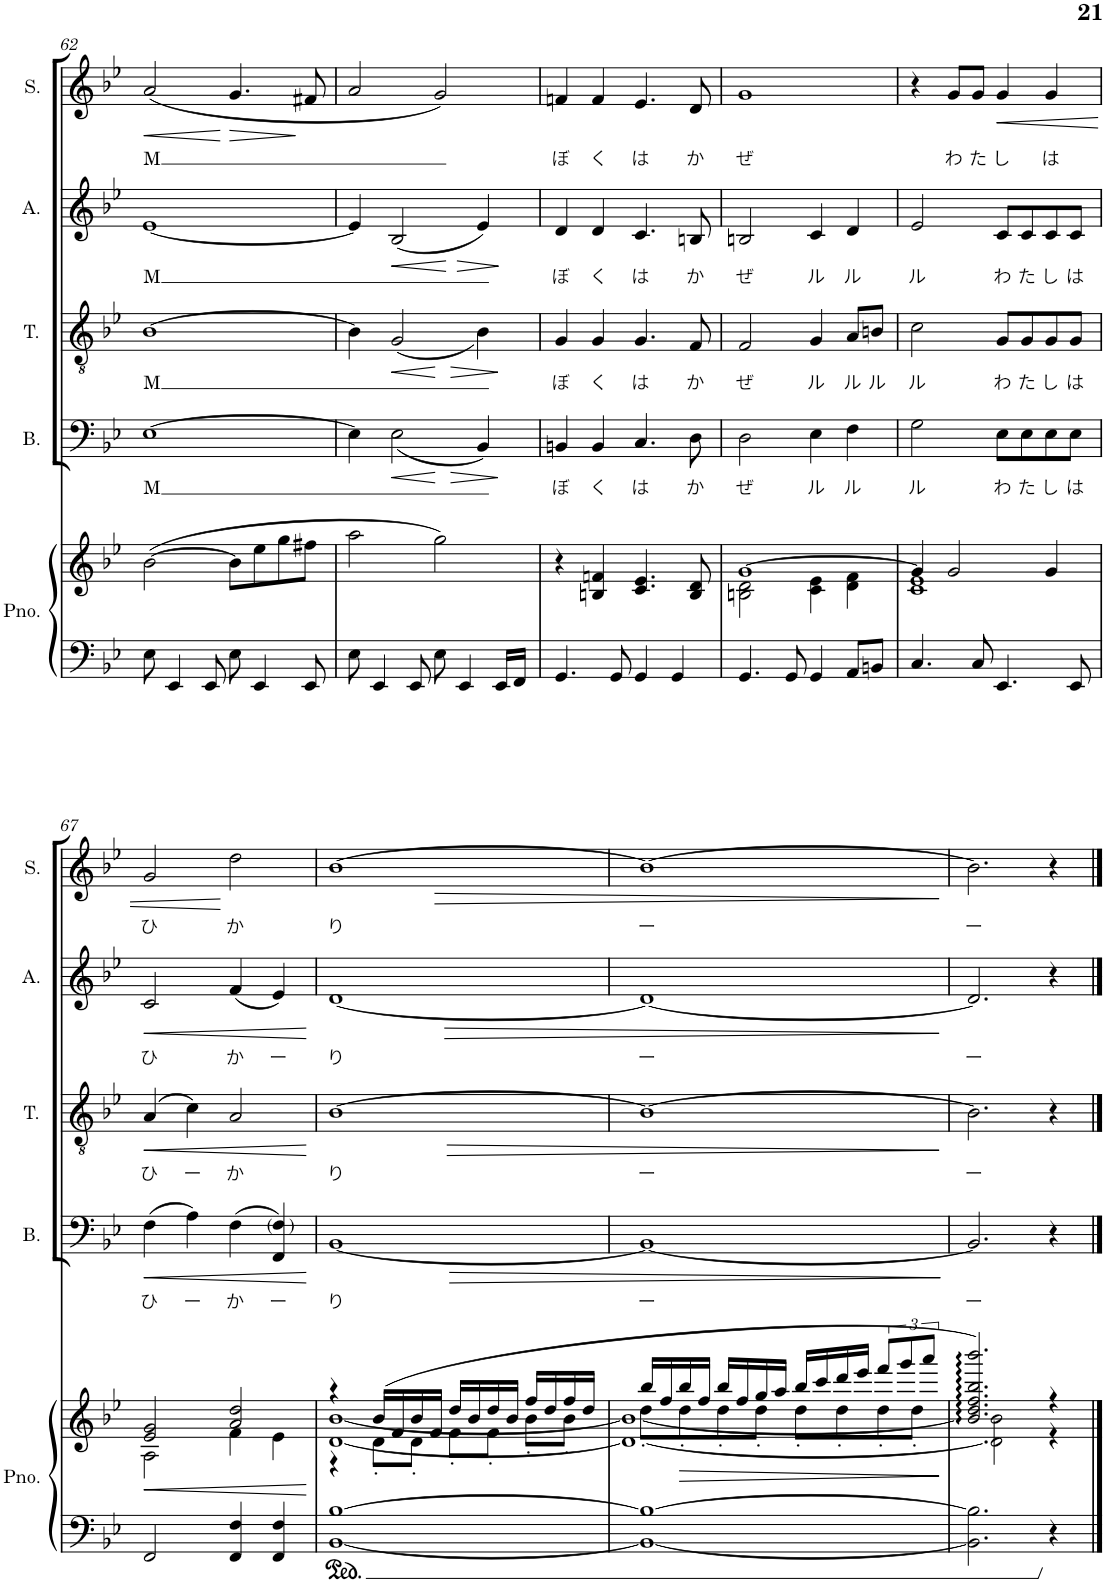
**kern	**kern	**dynam	**kern	**text	**dynam	**kern	**text	**dynam	**kern	**text	**dynam	**kern	**text	**dynam
*part5	*part5	*part5	*part4	*part4	*part4	*part3	*part3	*part3	*part2	*part2	*part2	*part1	*part1	*part1
*staff6	*staff5	*staff5/6	*staff4	*staff4	*staff4	*staff3	*staff3	*staff3	*staff2	*staff2	*staff2	*staff1	*staff1	*staff1
*I"Piano	*	*	*I"Bass	*	*	*I"Tenor	*	*	*I"Alto	*	*	*I"Soprano	*	*
*I'Pno.	*	*	*I'B.	*	*	*I'T.	*	*	*I'A.	*	*	*I'S.	*	*
!!LO:PB:g=z
*clefF4	*clefG2	*	*clefF4	*	*	*clefGv2	*	*	*clefG2	*	*	*clefG2	*	*
*	*	*	*Trd12c21	*	*	*Trd8c14	*	*	*Trd5c9	*	*	*Trd1c2	*	*
*k[b-e-]	*k[b-e-]	*	*k[b-e-]	*	*	*k[b-e-]	*	*	*k[b-e-]	*	*	*k[b-e-]	*	*
*M4/4	*M4/4	*	*M4/4	*	*	*M4/4	*	*	*M4/4	*	*	*M4/4	*	*
*met(c)	*met(c)	*	*met(c)	*	*	*met(c)	*	*	*met(c)	*	*	*met(c)	*	*
=62	=62	=62	=62	=62	=62	=62	=62	=62	=62	=62	=62	=62	=62	=62
!	!	!	!	!LO:LY:b	!	!	!LO:LY:b	!	!	!LO:LY:b	!	!	!LO:LY:b	!LO:HP:b
8E-\	([2b-\	.	[1E-	M	.	[1B-	M	.	[1e-	M	.	(2a/	M	<
4EE-/	.	.	.	.	.	.	.	.	.	.	.	.	.	.
8EE-/	.	.	.	.	.	.	.	.	.	.	.	.	.	.
!	!	!	!	!	!	!	!	!	!	!	!	!	!	!LO:HP:n=1:b
8E-\	8b-\L]	.	.	.	.	.	.	.	.	.	.	4.g/	.	[ >
4EE-/	8ee-\	.	.	.	.	.	.	.	.	.	.	.	.	.
.	8gg\	.	.	.	.	.	.	.	.	.	.	.	.	.
8EE-/	8ff#X\J	.	.	.	.	.	.	.	.	.	.	8f#X/	.	]
=63	=63	=63	=63	=63	=63	=63	=63	=63	=63	=63	=63	=63	=63	=63
8E-\	2aa\	.	4E-\]	.	.	4B-\]	.	.	4e-/]	.	.	2a/	.	.
4EE-/	.	.	.	.	.	.	.	.	.	.	.	.	.	.
!	!	!	!	!	!LO:HP:b	!	!	!LO:HP:b	!	!	!LO:HP:b	!	!	!
.	.	.	(<2E-\	.	<	(<2G/	.	<	(2B-/	.	<	.	.	.
8EE-/	.	.	.	.	.	.	.	.	.	.	.	.	.	.
8E-\	2gg\)	.	.	.	.	.	.	.	.	.	.	2g/)	.	.
4EE-/	.	.	.	.	.	.	.	.	.	.	.	.	.	.
!	!	!	!	!	!LO:HP:n=1:b	!	!	!LO:HP:n=1:b	!	!	!LO:HP:n=1:b	!	!	!
.	.	.	4BB-/)	.	[ >	4B-\)	.	[ >	4e-/)	.	[ >	.	.	.
16EE-/LL	.	.	.	.	.	.	.	.	.	.	.	.	.	.
16FF/JJ	.	.	.	.	.	.	.	.	.	.	.	.	.	.
.	.	.	.	.	]	.	.	]	.	.	]	.	.	.
=64	=64	=64	=64	=64	=64	=64	=64	=64	=64	=64	=64	=64	=64	=64
!	!	!	!	!LO:LY:b	!	!	!LO:LY:b	!	!	!LO:LY:b	!	!	!LO:LY:b	!
4.GG/	4r	.	4BBn/	ぼ	.	4G/	ぼ	.	4d/	ぼ	.	4fn/	ぼ	.
!	!	!	!	!LO:LY:b	!	!	!LO:LY:b	!	!	!LO:LY:b	!	!	!LO:LY:b	!
.	4Bn/ 4fn/	.	4BB/	く	.	4G/	く	.	4d/	く	.	4f/	く	.
8GG/	.	.	.	.	.	.	.	.	.	.	.	.	.	.
!	!	!	!	!LO:LY:b	!	!	!LO:LY:b	!	!	!LO:LY:b	!	!	!LO:LY:b	!
4GG/	4.c/ 4.e-/	.	4.C/	は	.	4.G/	は	.	4.c/	は	.	4.e-/	は	.
4GG/	.	.	.	.	.	.	.	.	.	.	.	.	.	.
!	!	!	!	!LO:LY:b	!	!	!LO:LY:b	!	!	!LO:LY:b	!	!	!LO:LY:b	!
.	8B/ 8d/	.	8D\	か	.	8F/	か	.	8Bn/	か	.	8d/	か	.
=65	=65	=65	=65	=65	=65	=65	=65	=65	=65	=65	=65	=65	=65	=65
*	*^	*	*	*	*	*	*	*	*	*	*	*	*	*
!	!	!	!	!	!LO:LY:b	!	!	!LO:LY:b	!	!	!LO:LY:b	!	!	!LO:LY:b	!
4.GG/	[1g	2Bn\ 2d\	.	2D\	ぜ	.	2F/	ぜ	.	2Bn/	ぜ	.	1g	ぜ	.
8GG/	.	.	.	.	.	.	.	.	.	.	.	.	.	.	.
!	!	!	!	!	!LO:LY:b	!	!	!LO:LY:b	!	!	!LO:LY:b	!	!	!	!
4GG/	.	4c\ 4e-\	.	4E-\	ル	.	4G/	ル	.	4c/	ル	.	.	.	.
!	!	!	!	!	!LO:LY:b	!	!	!LO:LY:b	!	!	!LO:LY:b	!	!	!	!
8AA/L	.	4d\ 4f\	.	4F\	ル	.	8A/L	ル	.	4d/	ル	.	.	.	.
!	!	!	!	!	!	!	!	!LO:LY:b	!	!	!	!	!	!	!
8BBn/J	.	.	.	.	.	.	8Bn/J	ル	.	.	.	.	.	.	.
=66	=66	=66	=66	=66	=66	=66	=66	=66	=66	=66	=66	=66	=66	=66	=66
!	!	!	!	!	!LO:LY:b	!	!	!LO:LY:b	!	!	!LO:LY:b	!	!	!	!
4.C/	4g/]	1c 1e-	.	2G\	ル	.	2c\	ル	.	2e-/	ル	.	4r	.	.
!	!	!	!	!	!	!	!	!	!	!	!	!	!	!LO:LY:b	!
.	2g/	.	.	.	.	.	.	.	.	.	.	.	8g/L	わ	.
!	!	!	!	!	!	!	!	!	!	!	!	!	!	!LO:LY:b	!
8C/	.	.	.	.	.	.	.	.	.	.	.	.	8g/J	た	.
!	!	!	!	!	!LO:LY:b	!	!	!LO:LY:b	!	!	!LO:LY:b	!	!	!LO:LY:b	!LO:HP:b
4.EE-/	.	.	.	8E-\L	わ	.	8G/L	わ	.	8c/L	わ	.	4g/	し	<
!	!	!	!	!	!LO:LY:b	!	!	!LO:LY:b	!	!	!LO:LY:b	!	!	!	!
.	.	.	.	8E-\	た	.	8G/	た	.	8c/	た	.	.	.	.
!	!	!	!	!	!LO:LY:b	!	!	!LO:LY:b	!	!	!LO:LY:b	!	!	!LO:LY:b	!
.	4g/	.	.	8E-\	し	.	8G/	し	.	8c/	し	.	4g/	は	.
!	!	!	!	!	!LO:LY:b	!	!	!LO:LY:b	!	!	!LO:LY:b	!	!	!	!
8EE-/	.	.	.	8E-\J	は	.	8G/J	は	.	8c/J	は	.	.	.	.
!!LO:LB:g=z
=67	=67	=67	=67	=67	=67	=67	=67	=67	=67	=67	=67	=67	=67	=67	=67
!	!	!	!LO:HP:b	!	!LO:LY:b	!LO:HP:b	!	!LO:LY:b	!LO:HP:b	!	!LO:LY:b	!LO:HP:b	!	!LO:LY:b	!
2FF/	2e-/ 2g/	2A\	<	(4F\	ひ	<	(4A/	ひ	<	2c/	ひ	<	2g/	ひ	.
!	!	!	!	!	!LO:LY:b	!	!	!LO:LY:b	!	!	!	!	!	!	!
.	.	.	.	4A\)	ー	.	4c\)	ー	.	.	.	.	.	.	.
!	!	!	!	!	!LO:LY:b	!	!	!LO:LY:b	!	!	!LO:LY:b	!	!	!LO:LY:b	!
4FF/ 4F/	2a/ 2dd/	4f\	.	(4F\	か	.	2A/	か	.	(4f/	か	.	2dd\	か	[
!	!	!	!	!LO:TX:a:t=(   )	!	!	!	!	!	!	!	!	!	!	!
!	!	!	!	!	!LO:LY:b	!	!	!	!	!	!LO:LY:b	!	!	!	!
4FF/ 4F/	.	4e-\	.	4FF/ 4F/)	ー	.	.	.	.	4e-/)	ー	.	.	.	.
*	*v	*v	*	*	*	*	*	*	*	*	*	*	*	*	*
.	.	[	.	.	[	.	.	[	.	.	[	.	.	.
=68	=68	=68	=68	=68	=68	=68	=68	=68	=68	=68	=68	=68	=68	=68
*	*^	*	*	*	*	*	*	*	*	*	*	*	*	*
*	*	*^	*	*	*	*	*	*	*	*	*	*	*	*	*
!	!	!	!	!	!	!LO:LY:b	!LO:HP:b	!	!LO:LY:b	!LO:HP:b	!	!LO:LY:b	!LO:HP:b	!	!LO:LY:b	!LO:HP:b
[1BB- [1B-	4r	[1d [1b-	4r	.	[1BB-	り	>	[1B-	り	>	[1d	り	>	[1b-	り	>
.	(16b-/LL	.	8d'\L	.	.	.	.	.	.	.	.	.	.	.	.	.
.	16f/	.	.	.	.	.	.	.	.	.	.	.	.	.	.	.
.	16b-/	.	8d'\J	.	.	.	.	.	.	.	.	.	.	.	.	.
.	16f/JJ	.	.	.	.	.	.	.	.	.	.	.	.	.	.	.
.	16dd/LL	.	8f'\L	.	.	.	.	.	.	.	.	.	.	.	.	.
.	16b-/	.	.	.	.	.	.	.	.	.	.	.	.	.	.	.
.	16dd/	.	8f'\J	.	.	.	.	.	.	.	.	.	.	.	.	.
.	16b-/JJ	.	.	.	.	.	.	.	.	.	.	.	.	.	.	.
.	16ff/LL	.	8b-'\L	.	.	.	.	.	.	.	.	.	.	.	.	.
.	16dd/	.	.	.	.	.	.	.	.	.	.	.	.	.	.	.
.	16ff/	.	8b-'\J	.	.	.	.	.	.	.	.	.	.	.	.	.
.	16dd/JJ	.	.	.	.	.	.	.	.	.	.	.	.	.	.	.
=69	=69	=69	=69	=69	=69	=69	=69	=69	=69	=69	=69	=69	=69	=69	=69	=69
!	!	!	!	!	!	!LO:LY:b	!	!	!LO:LY:b	!	!	!LO:LY:b	!	!	!LO:LY:b	!
1BB-_ 1B-_	16bb-/LL	1d_ 1b-_	8dd'\L	.	1BB-_	ー	.	1B-_	ー	.	1d_	ー	.	1b-_	ー	.
.	16ff/	.	.	.	.	.	.	.	.	.	.	.	.	.	.	.
!	!	!	!	!LO:HP:b	!	!	!	!	!	!	!	!	!	!	!	!
.	16bb-/	.	8dd'\	>	.	.	.	.	.	.	.	.	.	.	.	.
.	16ff/JJ	.	.	.	.	.	.	.	.	.	.	.	.	.	.	.
.	16bb-/LL	.	8dd'\	.	.	.	.	.	.	.	.	.	.	.	.	.
.	16ff/	.	.	.	.	.	.	.	.	.	.	.	.	.	.	.
.	16gg/	.	8dd'\J	.	.	.	.	.	.	.	.	.	.	.	.	.
.	16aa/JJ	.	.	.	.	.	.	.	.	.	.	.	.	.	.	.
.	16bb-/LL	.	8dd'\L	.	.	.	.	.	.	.	.	.	.	.	.	.
.	16ccc/	.	.	.	.	.	.	.	.	.	.	.	.	.	.	.
.	16ddd/	.	8dd'\	.	.	.	.	.	.	.	.	.	.	.	.	.
.	16eee-/JJ	.	.	.	.	.	.	.	.	.	.	.	.	.	.	.
.	12fff/L	.	8dd'\	.	.	.	.	.	.	.	.	.	.	.	.	.
.	12ggg/	.	.	.	.	.	.	.	.	.	.	.	.	.	.	.
.	.	.	8dd'\J	.	.	.	.	.	.	.	.	.	.	.	.	.
.	12aaa/J	.	.	.	.	.	.	.	.	.	.	.	.	.	.	.
*	*v	*v	*v	*	*	*	*	*	*	*	*	*	*	*	*	*
.	.	]	.	.	]	.	.	]	.	.	]	.	.	]
=70	=70	=70	=70	=70	=70	=70	=70	=70	=70	=70	=70	=70	=70	=70
*	*^	*	*	*	*	*	*	*	*	*	*	*	*	*
!	!	!	!	!	!LO:LY:b	!	!	!LO:LY:b	!	!	!LO:LY:b	!	!	!LO:LY:b	!
2.BB-\] 2.B-\]	2.b-/: 2.dd/: 2.ff/: 2.bb-/: 2.bbb-/:)	2.d\] 2.b-\]	.	2.BB-/]	ー	.	2.B-\]	ー	.	2.d/]	ー	.	2.b-\]	ー	.
4r	4r	4r	.	4r	.	.	4r	.	.	4r	.	.	4r	.	.
*	*v	*v	*	*	*	*	*	*	*	*	*	*	*	*	*
==	==	==	==	==	==	==	==	==	==	==	==	==	==	==
*-	*-	*-	*-	*-	*-	*-	*-	*-	*-	*-	*-	*-	*-	*-
